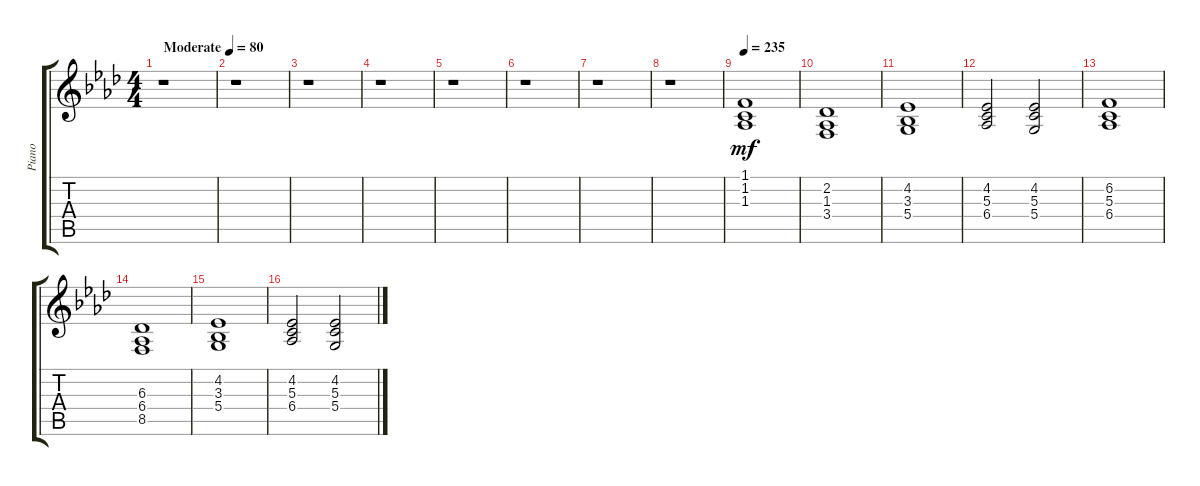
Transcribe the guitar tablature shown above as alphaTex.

\track ("Piano" "Piano") {instrument acousticgrandpiano}
\staff {score tabs}
\tuning (E4 B3 G3 D3 A2 E2) {hide}
\ts (4 4)
\tempo (80 "Moderate")
\clef g2
\ks ab
r.1{dy mf instrument acousticgrandpiano} |
r.1 |
r.1 |
r.1 |
r.1 |
r.1 |
r.1 |
r.1 |
\tempo 235
(1.1 1.2 1.3).1 |
(2.2 1.3 3.4).1 |
(4.2 3.3 5.4).1 |
(4.2 5.3 6.4).2 (4.2 5.3 5.4).2 |
(6.2 5.3 6.4).1 |
(6.3 6.4 8.5).1 |
(4.2 3.3 5.4).1 |
(4.2 5.3 6.4).2 (4.2 5.3 5.4).2
